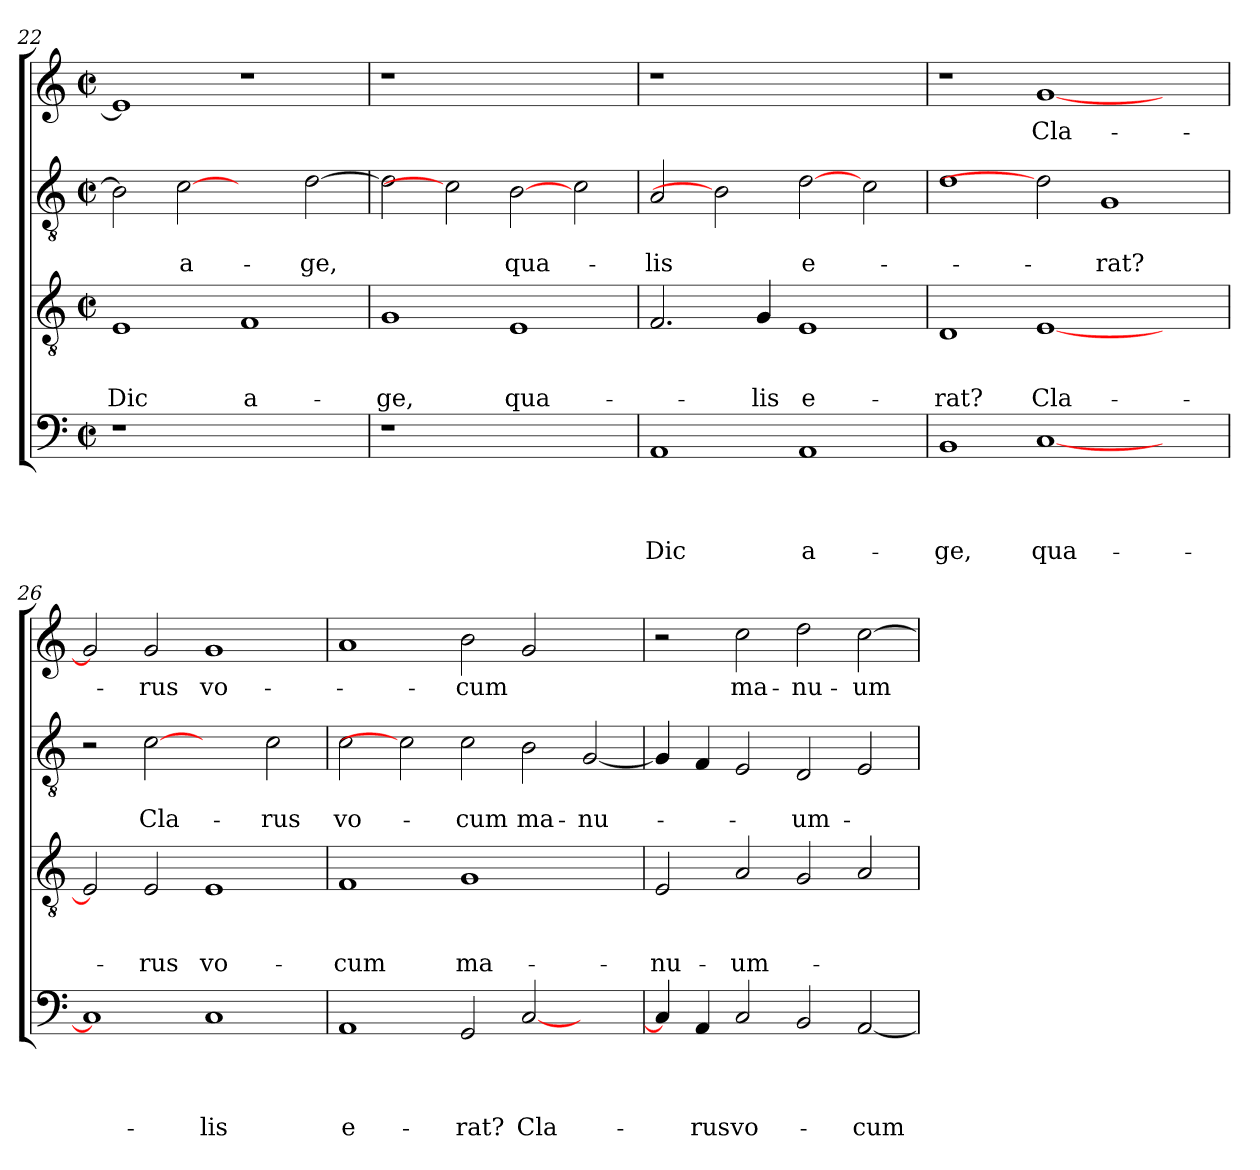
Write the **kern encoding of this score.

**kern	**text	**text	**text	**text	**kern	**text	**text	**text	**kern	**text	**text	**kern	**text
*part4	*part4	*part4	*part4	*part4	*part3	*part3	*part3	*part3	*part2	*part2	*part2	*part1	*part1
*staff4	*staff4	*staff4	*staff4	*staff4	*staff3	*staff3	*staff3	*staff3	*staff2	*staff2	*staff2	*staff1	*staff1
!!LO:LB:g=z
*clefF4	*	*	*	*	*clefGv2	*	*	*	*clefGv2	*	*	*clefG2	*
*k[]	*	*	*	*	*k[]	*	*	*	*k[]	*	*	*k[]	*
*C:	*	*	*	*	*C:	*	*	*	*C:	*	*	*C:	*
*M2/2	*	*	*	*	*M2/2	*	*	*	*M2/2	*	*	*M2/2	*
*met(c|)	*	*	*	*	*met(c|)	*	*	*	*met(c|)	*	*	*met(c|)	*
=22	=22	=22	=22	=22	=22	=22	=22	=22	=22	=22	=22	=22	=22
!	!	!	!	!	!	!	!	!LO:LY:b	!	!	!	!	!
1r	.	.	.	.	1E	.	.	Dic	2B\]	.	.	1e]	.
!	!	!	!	!	!	!	!	!	!	!	!LO:LY:b	!	!
.	.	.	.	.	.	.	.	.	[2c	.	a-	.	.
!	!	!	!	!	!	!	!	!LO:LY:b	!	!	!	!	!
1ryy	.	.	.	.	1F	.	.	a-	2ryy	.	.	1r	.
!	!	!	!	!	!	!	!	!	!	!	!LO:LY:b	!	!
.	.	.	.	.	.	.	.	.	[2d\	.	-ge,	.	.
=23	=23	=23	=23	=23	=23	=23	=23	=23	=23	=23	=23	=23	=23
!	!	!	!	!	!	!	!	!LO:LY:b	!	!	!	!	!
1r	.	.	.	.	1G	.	.	-ge,	2d\]	.	.	1r	.
.	.	.	.	.	.	.	.	.	2c]	.	.	.	.
!	!	!	!	!	!	!	!	!LO:LY:b	!	!	!LO:LY:b	!	!
1ryy	.	.	.	.	1E	.	.	qua-	[2B	.	qua-	1ryy	.
.	.	.	.	.	.	.	.	.	2c\	.	.	.	.
=24	=24	=24	=24	=24	=24	=24	=24	=24	=24	=24	=24	=24	=24
!	!	!	!	!LO:LY:b	!	!	!	!	!	!	!LO:LY:b	!	!
1AA	.	.	.	Dic	2.F/	.	.	.	2A/	.	-lis	1r	.
.	.	.	.	.	.	.	.	.	2B]	.	.	.	.
!	!	!	!	!	!	!	!	!LO:LY:b	!	!	!	!	!
.	.	.	.	.	4G/	.	.	-lis	.	.	.	.	.
!	!	!	!	!LO:LY:b	!	!	!	!LO:LY:b	!	!	!LO:LY:b	!	!
1AA	.	.	.	a-	1E	.	.	e-	[2d	.	e-	1ryy	.
.	.	.	.	.	.	.	.	.	2c\	.	.	.	.
=25	=25	=25	=25	=25	=25	=25	=25	=25	=25	=25	=25	=25	=25
!	!	!	!	!LO:LY:b	!	!	!	!LO:LY:b	!	!	!	!	!
1BB	.	.	.	-ge,	1D	.	.	-rat?	1d	.	.	1r	.
!	!	!	!	!LO:LY:b	!	!	!	!LO:LY:b	!	!	!	!	!LO:LY:b
[1C	.	.	.	qua-	[1E	.	.	Cla-	2d]	.	.	[1g	Cla-
!	!	!	!	!	!	!	!	!	!	!	!LO:LY:b	!	!
.	.	.	.	.	.	.	.	.	1G	.	-rat?	.	.
2ryy	.	.	.	.	2ryy	.	.	.	.	.	.	2ryy	.
=26	=26	=26	=26	=26	=26	=26	=26	=26	=26	=26	=26	=26	=26
1C]	.	.	.	.	2E/]	.	.	.	2r	.	.	2g/]	.
!	!	!	!	!	!	!	!	!LO:LY:b	!	!	!LO:LY:b	!	!LO:LY:b
.	.	.	.	.	2E/	.	.	-rus	[2c	.	Cla-	2g/	-rus
!	!	!	!	!LO:LY:b	!	!	!	!LO:LY:b	!	!	!	!	!LO:LY:b
1C	.	.	.	-lis	1E	.	.	vo-	2ryy	.	.	1g	vo-
!	!	!	!	!	!	!	!	!	!	!	!LO:LY:b	!	!
.	.	.	.	.	.	.	.	.	2c\	.	-rus	.	.
=27	=27	=27	=27	=27	=27	=27	=27	=27	=27	=27	=27	=27	=27
!	!	!	!	!LO:LY:b	!	!	!	!LO:LY:b	!	!	!LO:LY:b	!	!
1AA	.	.	.	e-	1F	.	.	-cum	2c\	.	vo-	1a	.
.	.	.	.	.	.	.	.	.	2c]	.	.	.	.
!	!	!	!	!LO:LY:b	!	!	!	!LO:LY:b	!	!	!LO:LY:b	!	!LO:LY:b
2GG/	.	.	.	-rat?	1G	.	.	ma-	2c\	.	-cum	2b\	-cum
!	!	!	!	!LO:LY:b	!	!	!	!	!	!	!LO:LY:b	!	!
[2C/	.	.	.	Cla-	.	.	.	.	2B\	.	ma-	2g/	.
!	!	!	!	!	!	!	!	!	!	!	!LO:LY:b	!	!
2ryy	.	.	.	.	2ryy	.	.	.	[2G/	.	-nu-	2ryy	.
=28	=28	=28	=28	=28	=28	=28	=28	=28	=28	=28	=28	=28	=28
!	!	!	!	!	!	!	!	!LO:LY:b	!	!	!	!	!
4C/]	.	.	.	.	2E/	.	.	-nu-	4G/]	.	.	2r	.
!	!	!	!	!LO:LY:b	!	!	!	!	!	!	!	!	!
4AA/	.	.	.	-rus	.	.	.	.	4F/	.	.	.	.
!	!	!	!	!LO:LY:b	!	!	!	!LO:LY:b	!	!	!	!	!LO:LY:b
2C/	.	.	.	vo-	2A/	.	.	-um-	2E/	.	.	2cc\	ma-
!	!	!	!	!	!	!	!	!	!	!	!LO:LY:b	!	!LO:LY:b
2BB/	.	.	.	.	2G/	.	.	.	2D/	.	-um-	2dd\	-nu-
!	!	!	!	!LO:LY:b	!	!	!	!	!	!	!	!	!LO:LY:b
[2AA/	.	.	.	-cum	2A/	.	.	.	2E/	.	.	[2cc\	-um-
=	=	=	=	=	=	=	=	=	=	=	=	=	=
*-	*-	*-	*-	*-	*-	*-	*-	*-	*-	*-	*-	*-	*-
